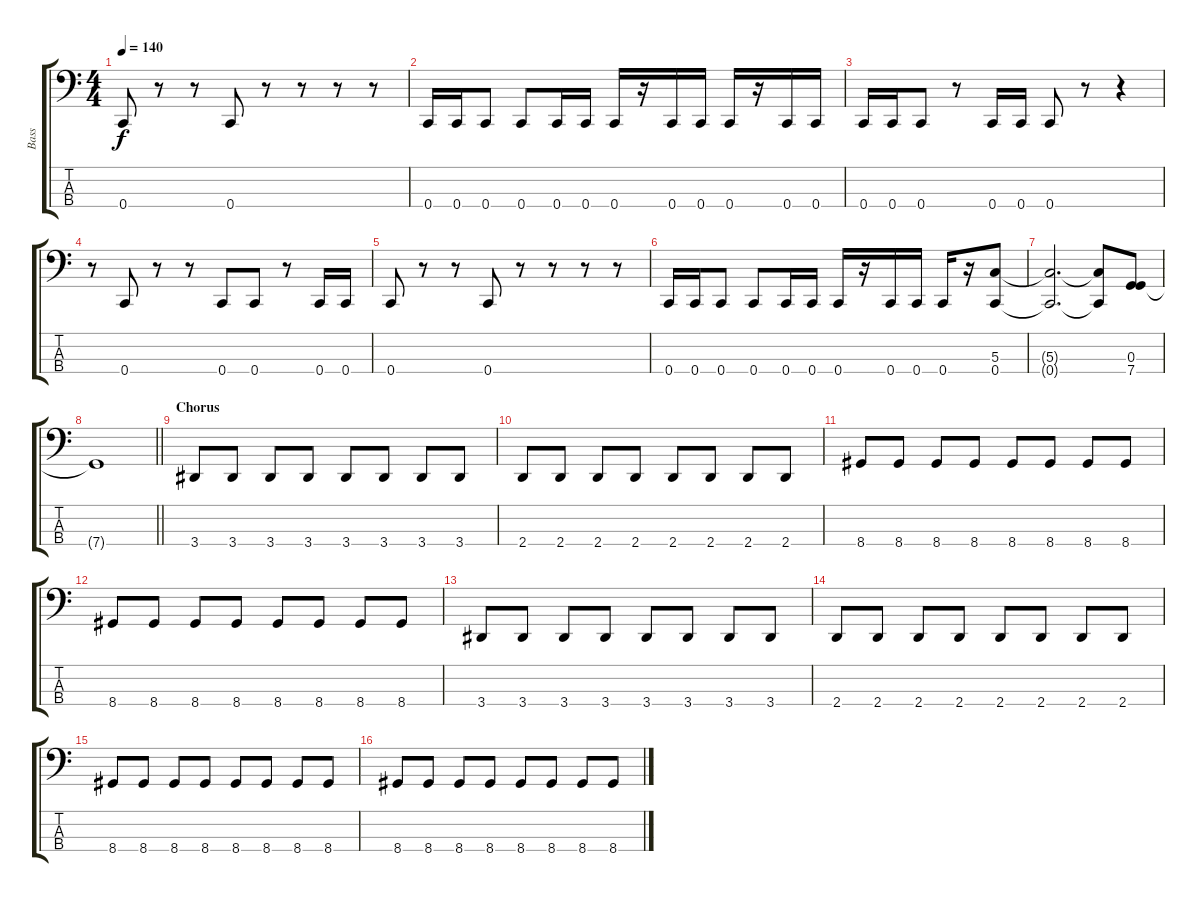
\track ("Bass" "Bass") {instrument electricbasspick}
\staff {score tabs}
\tuning (F2 C2 G1 C1) {hide}
\ts (4 4)
\tempo 140
\clef f4
\ks c
0.4.8{dy f} r.8 r.8 0.4.8 r.8 r.8 r.8 r.8 |
0.4.16 0.4.16 0.4.8 0.4.8 0.4.16 0.4.16 0.4.16 r.16 0.4.16 0.4.16 0.4.16 r.16 0.4.16 0.4.16 |
0.4.16 0.4.16 0.4.8 r.8 0.4.16 0.4.16 0.4.8 r.8 r.4 |
r.8 0.4.8 r.8 r.8 0.4.8 0.4.8 r.8 0.4.16 0.4.16 |
0.4.8 r.8 r.8 0.4.8 r.8 r.8 r.8 r.8 |
0.4.16 0.4.16 0.4.8 0.4.8 0.4.16 0.4.16 0.4.16 r.16 0.4.16 0.4.16 0.4.16 r.16 (5.3 0.4).8 |
(5.3{t} 0.4{t}).2{d} (5.3{t} 0.4{t}).8 (0.3 7.4).8 |
\barLineRight lightlight
7.4{t}.1 |
\section ("" "Chorus")
3.4.8 3.4.8 3.4.8 3.4.8 3.4.8 3.4.8 3.4.8 3.4.8 |
2.4.8 2.4.8 2.4.8 2.4.8 2.4.8 2.4.8 2.4.8 2.4.8 |
8.4.8 8.4.8 8.4.8 8.4.8 8.4.8 8.4.8 8.4.8 8.4.8 |
8.4.8 8.4.8 8.4.8 8.4.8 8.4.8 8.4.8 8.4.8 8.4.8 |
3.4.8 3.4.8 3.4.8 3.4.8 3.4.8 3.4.8 3.4.8 3.4.8 |
2.4.8 2.4.8 2.4.8 2.4.8 2.4.8 2.4.8 2.4.8 2.4.8 |
8.4.8 8.4.8 8.4.8 8.4.8 8.4.8 8.4.8 8.4.8 8.4.8 |
8.4.8 8.4.8 8.4.8 8.4.8 8.4.8 8.4.8 8.4.8 8.4.8
